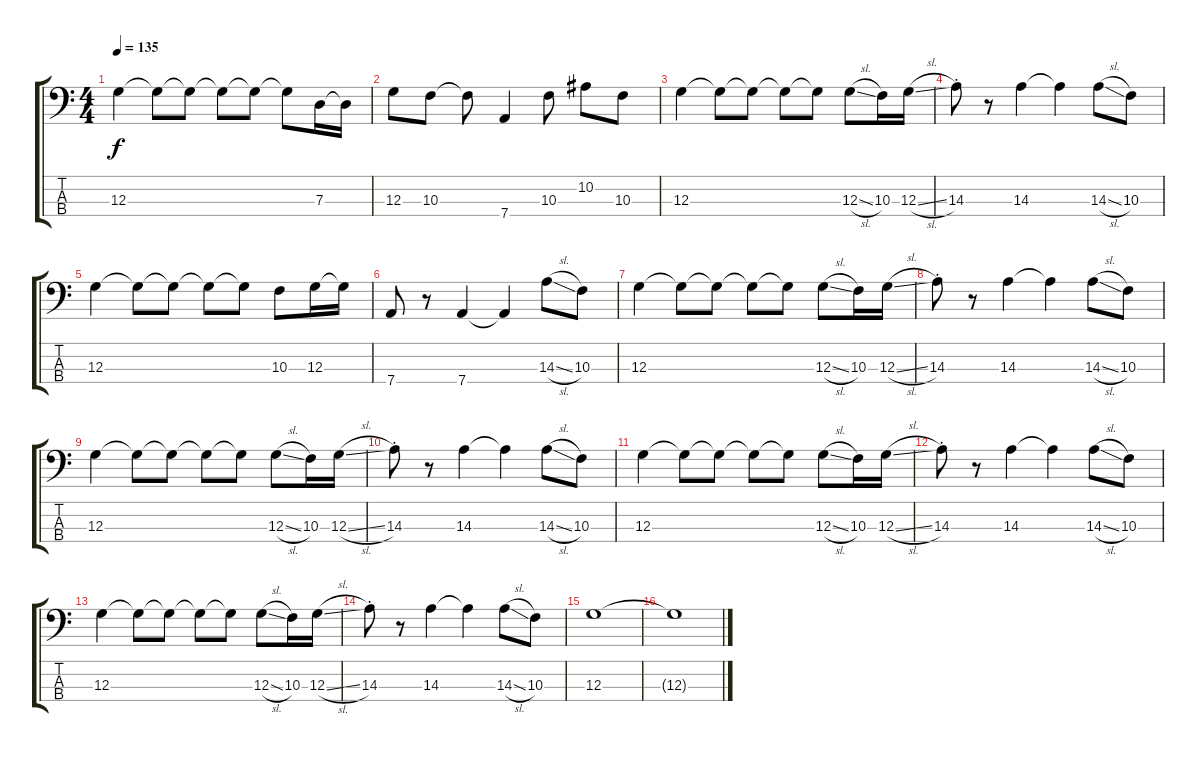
\track (" " " ") {instrument electricbassfinger}
\staff {score tabs}
\tuning (F2 C2 G1 D1) {hide}
\ts (4 4)
\tempo 135
\clef f4
\ks c
12.3.4{dy f} 12.3{t}.8 12.3{t}.8 12.3{t}.8 12.3{t}.8 12.3{t}.8 7.3.16 7.3{t}.16 |
12.3.8 10.3.8 10.3{t}.8 7.4.4 10.3.8 10.2.8 10.3.8 |
12.3.4 12.3{t}.8 12.3{t}.8 12.3{t}.8 12.3{t}.8 12.3{sl}.8 10.3.16 12.3{sl}.16 |
14.3{st}.8 r.8 14.3.4 14.3{t}.4 14.3{sl}.8 10.3.8 |
12.3.4 12.3{t}.8 12.3{t}.8 12.3{t}.8 12.3{t}.8 10.3.8 12.3.16 12.3{t}.16 |
7.4.8 r.8 7.4.4 7.4{t}.4 14.3{sl}.8 10.3.8 |
12.3.4 12.3{t}.8 12.3{t}.8 12.3{t}.8 12.3{t}.8 12.3{sl}.8 10.3.16 12.3{sl}.16 |
14.3{st}.8 r.8 14.3.4 14.3{t}.4 14.3{sl}.8 10.3.8 |
12.3.4 12.3{t}.8 12.3{t}.8 12.3{t}.8 12.3{t}.8 12.3{sl}.8 10.3.16 12.3{sl}.16 |
14.3{st}.8 r.8 14.3.4 14.3{t}.4 14.3{sl}.8 10.3.8 |
12.3.4 12.3{t}.8 12.3{t}.8 12.3{t}.8 12.3{t}.8 12.3{sl}.8 10.3.16 12.3{sl}.16 |
14.3{st}.8 r.8 14.3.4 14.3{t}.4 14.3{sl}.8 10.3.8 |
12.3.4 12.3{t}.8 12.3{t}.8 12.3{t}.8 12.3{t}.8 12.3{sl}.8 10.3.16 12.3{sl}.16 |
14.3{st}.8 r.8 14.3.4 14.3{t}.4 14.3{sl}.8 10.3.8 |
12.3.1 |
12.3{t}.1
